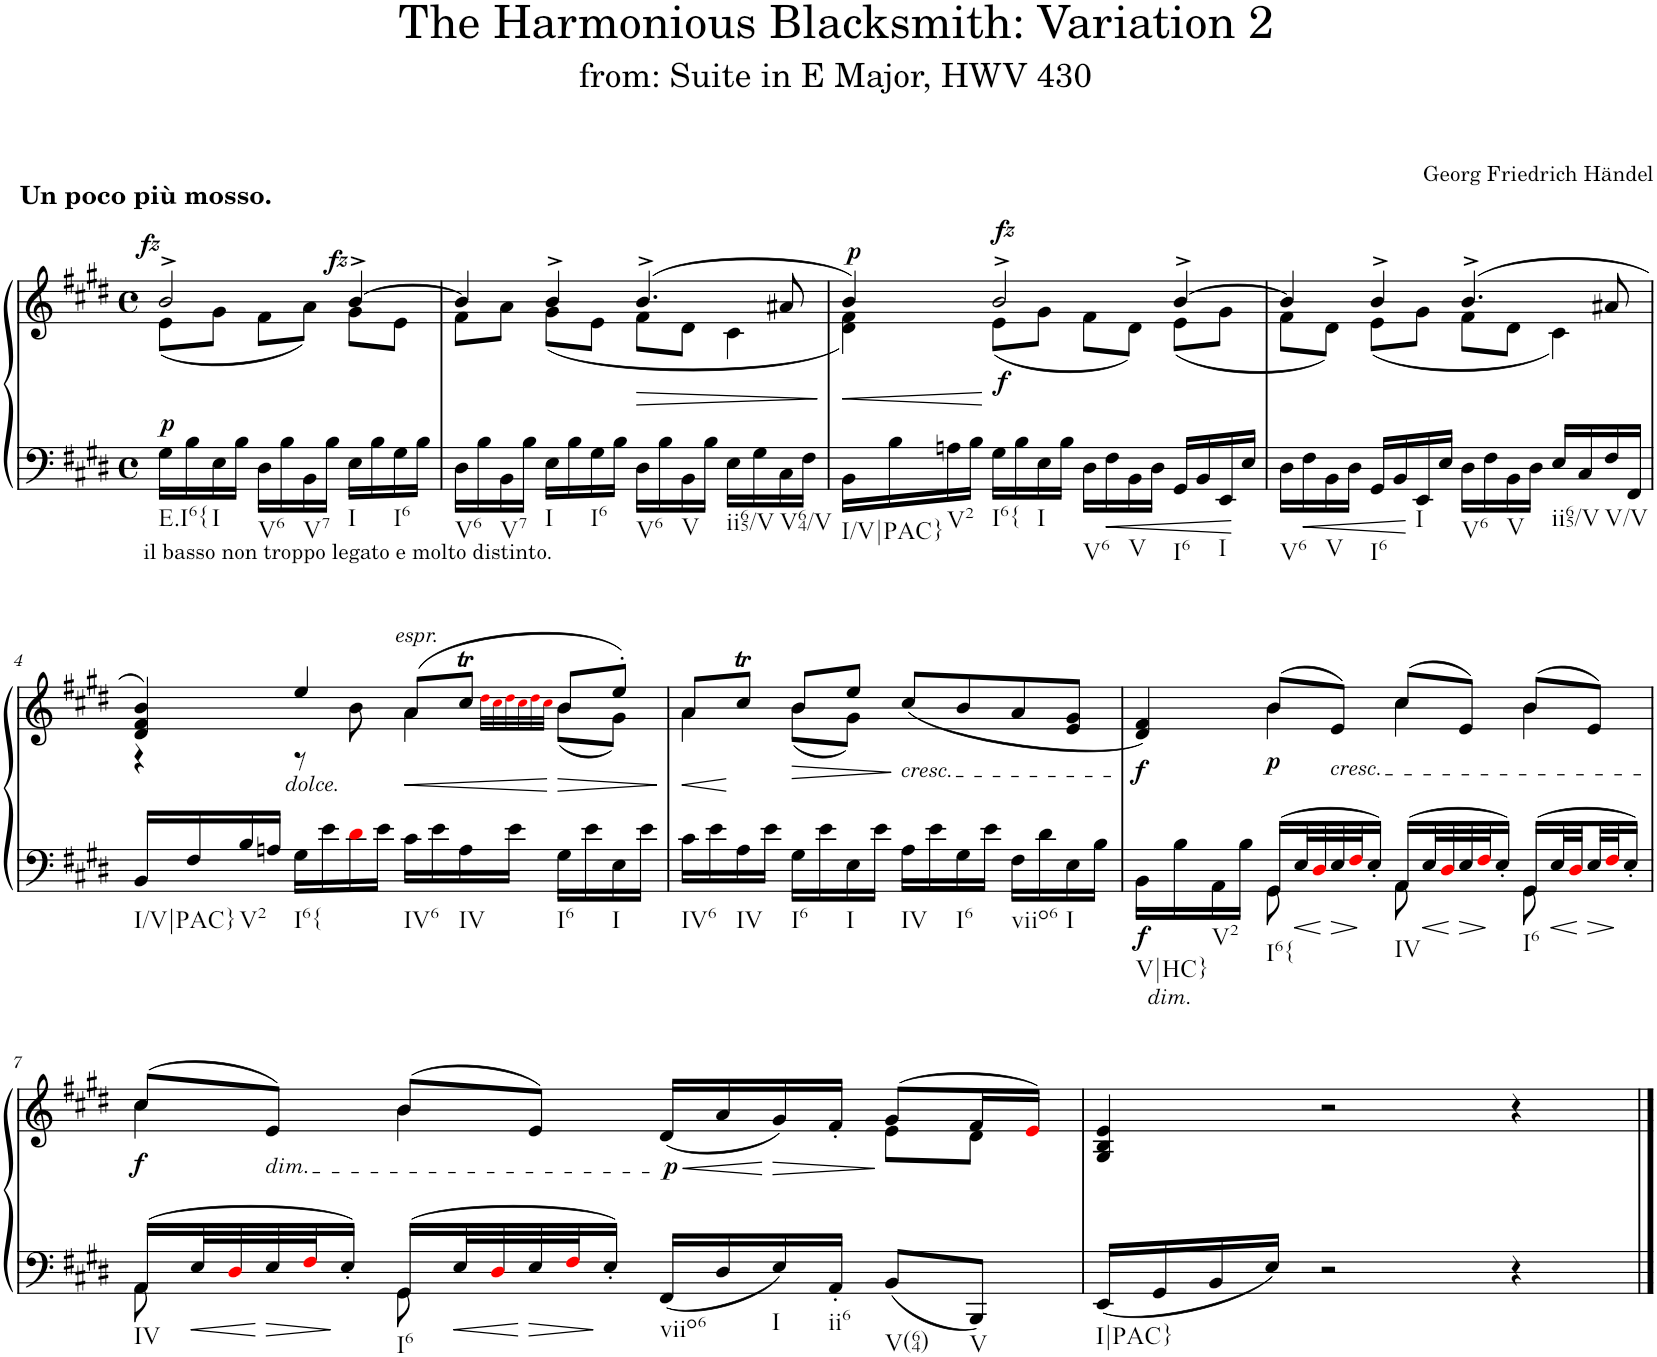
**kern	**kern	**dynam
*part1	*part1	*part1
*staff2	*staff1	*staff1/2
*I"Piano	*	*
*I'Pno.	*	*
*clefF4	*clefG2	*
*k[f#c#g#d#]	*k[f#c#g#d#]	*
*M4/4	*M4/4	*
*met(c)	*met(c)	*
=	=	=
*	*^	*
!	!LO:TX:a:B:t=Un poco più mosso.	!	!
!LO:TX:b:t=il basso non troppo legato e molto distinto.	!	!	!
!LO:TX:b:t=E.I6{	!	!	!
!	!	!	!LO:DY:a=2
!	!	!	!LO:DY:n=1:a
16G#\LL	2b^/	(8e\L	p fz
16B\	.	.	.
!LO:TX:b:t=I	!	!	!
16E\	.	8g#\J	.
16B\JJ	.	.	.
!LO:TX:b:t=V6	!	!	!
16D#\LL	.	8f#\L	.
16B\	.	.	.
!LO:TX:b:t=V7	!	!	!
16BB\	.	8a\J)	.
16B\JJ	.	.	.
!LO:TX:b:t=I	!	!	!
!	!	!	!LO:DY:n=2:a
16E\LL	[4b^/	8g#\L	fz
16B\	.	.	.
!LO:TX:b:t=I6	!	!	!
16G#\	.	8e\J	.
16B\JJ	.	.	.
=1	=1	=1	=1
!LO:TX:b:t=V6	!	!	!
16D#\LL	4b/]	8f#\L	.
16B\	.	.	.
!LO:TX:b:t=V7	!	!	!
16BB\	.	8a\J	.
16B\JJ	.	.	.
!LO:TX:b:t=I	!	!	!
16E\LL	4b^/	(8g#\L	.
16B\	.	.	.
!LO:TX:b:t=I6	!	!	!
16G#\	.	8e\J	.
16B\JJ	.	.	.
!LO:TX:b:t=V6	!	!	!
!	!	!	!LO:HP:b
16D#\LL	(4.b^/	8f#\L	>
16B\	.	.	.
!LO:TX:b:t=V	!	!	!
16BB\	.	8d#\J	.
16B\JJ	.	.	.
!LO:TX:b:t=ii65/V	!	!	!
16E\LL	.	4c#\	.
16G#\	.	.	.
!LO:TX:b:t=V64/V	!	!	!
16C#\	8a#X/	.	.
16F#\JJ	.	.	.
*	*v	*v	*
.	.	]
=2	=2	=2
!LO:TX:b:t=I/V|PAC}	!	!
!	!	!LO:HP:b
*	*^	*
!	!	!	!LO:DY:n=1:a
16BB\LL	4b/)	4d#\ 4f#\)	< p
16B\	.	.	.
!LO:TX:b:t=V2	!	!	!
16An\	.	.	.
16B\JJ	.	.	.
!LO:TX:b:t=I6{	!	!	!
!	!	!	!LO:DY:n=2:a=2
!	!	!	!LO:DY:n=3:a
16G#\LL	2b^/	(8e\L	[ f fz
16B\	.	.	.
!LO:TX:b:t=I	!	!	!
16E\	.	8g#\J	.
16B\JJ	.	.	.
!LO:TX:b:t=V6	!	!	!
16D#\LL	.	8f#\L	.
16F#\	.	.	.
!LO:TX:b:t=V	!	!	!
16BB\	.	8d#\J)	.
16D#\JJ	.	.	.
!LO:TX:b:t=I6	!	!	!
16GG#/LL	[4b^/	(8e\L	.
16BB/	.	.	.
!LO:TX:b:t=I	!	!	!
16EE/	.	8g#\J	.
16E/JJ	.	.	.
=3	=3	=3	=3
!LO:TX:b:t=V6	!	!	!
16D#\LL	4b/]	8f#\L	.
16F#\	.	.	.
!LO:TX:b:t=V	!	!	!
16BB\	.	8d#\J)	.
16D#\JJ	.	.	.
!LO:TX:b:t=I6	!	!	!
16GG#/LL	4b^/	(8e\L	.
16BB/	.	.	.
!LO:TX:b:t=I	!	!	!
16EE/	.	8g#\J	.
16E/JJ	.	.	.
!LO:TX:b:t=V6	!	!	!
16D#\LL	(4.b^/	8f#\L	.
16F#\	.	.	.
!LO:TX:b:t=V	!	!	!
16BB\	.	8d#\J	.
16D#\JJ	.	.	.
!LO:TX:b:t=ii65/V	!	!	!
16E/LL	.	4c#\)	.
16C#/	.	.	.
!LO:TX:b:t=V/V	!	!	!
16F#/	8a#X/	.	.
16FF#/JJ	.	.	.
!!LO:LB:g=z	!!
=4	=4	=4	=4
!LO:TX:b:t=I/V|PAC}	!	!	!
16BB/LL	4d#/ 4f#/ 4b/)	4r	.
16F#/	.	.	.
!LO:TX:b:t=V2	!	!	!
16B/	.	.	.
16An/JJ	.	.	.
!	!LO:TX:b:i:t=dolce.	!	!
!LO:TX:b:t=I6{	!	!	!
16G#\LL	4ee/	8r	.
16e\	.	.	.
16d#i\	.	8b\	.
16e\JJ	.	.	.
!	!LO:TX:a:i:t=espr.	!	!
!LO:TX:b:t=IV6	!	!	!
!	!	!	!LO:HP:b
16c#\LL	(8a/L	4a\	<
16e\	.	.	.
!LO:TX:b:t=IV	!	!	!
16A\	8cc#T/J	.	.
16e\JJ	.	.	.
.	.	32qdd#i\LLL	.
.	.	32qcc#i\	.
.	.	32qdd#i\	.
.	.	32qcc#i\	.
.	.	32qdd#i\	.
.	.	32qcc#i\JJJ	.
!LO:TX:b:t=I6	!	!	!
!	!	!	!LO:HP:n=1:b
16G#\LL	8b/L	(8b\L	[ >
16e\	.	.	.
!LO:TX:b:t=I	!	!	!
16E\	8ee'/J)	8g#\J)	.
16e\JJ	.	.	.
*	*v	*v	*
.	.	]
=5	=5	=5
!LO:TX:b:t=IV6	!	!
!	!	!LO:HP:b
*	*^	*
16c#\LL	8a/L	4a\	<
16e\	.	.	.
!LO:TX:b:t=IV	!	!	!
16A\	8cc#T/J	.	[
16e\JJ	.	.	.
!LO:TX:b:t=I6	!	!	!
!	!	!	!LO:HP:b
16G#\LL	8b/L	(8b\L	>
16e\	.	.	.
!LO:TX:b:t=I	!	!	!
16E\	8ee/J	8g#\J)	.
16e\JJ	.	.	.
!	!LO:TX:b:i:t=cresc.	!	!
!LO:TX:b:t=IV	!	!	!
16A\LL	(8cc#/L	2ryy	]
16e\	.	.	.
!LO:TX:b:t=I6	!	!	!
16G#\	8b/	.	.
16e\JJ	.	.	.
!LO:TX:b:t=viio6	!	!	!
16F#\LL	8a/	.	.
16d#\	.	.	.
!LO:TX:b:t=I	!	!	!
16E\	8e/ 8g#/J	.	.
16B\JJ	.	.	.
=6	=6	=6	=6
*^	*	*	*
!LO:TX:b:i:t=dim.	!	!	!	!
!LO:TX:b:t=V|HC}	!	!	!	!
!	!	!	!	!LO:DY:b=2
!	!	!	!	!LO:DY:n=1:b
16BB\LL	4ryy	4d#/ 4f#/)	4ryy	f f
16B\	.	.	.	.
!LO:TX:b:t=V2	!	!	!	!
16AA\	.	.	.	.
16B\JJ	.	.	.	.
!LO:TX:b:t=I6{	!	!	!	!
!	!	!	!	!LO:DY:n=2:b
16GG#/LL	8GG#\	(8b/L	4b\	p
32E/L	.	.	.	.
32D#i/	.	.	.	.
!	!	!LO:TX:b:i:t=cresc.	!	!
32E/	8ryy	8e/J)	.	.
32F#i/J	.	.	.	.
16E'/JJ	.	.	.	.
!LO:TX:b:t=IV	!	!	!	!
16AA/LL	8AA\	(8cc#/L	4cc#\	.
32E/L	.	.	.	.
32D#i/	.	.	.	.
32E/	8ryy	8e/J)	.	.
32F#i/J	.	.	.	.
16E'/JJ	.	.	.	.
!LO:TX:b:t=I6	!	!	!	!
16GG#/LL	8GG#\	(8b/L	4b\	.
32E/L	.	.	.	.
32D#i/	.	.	.	.
32E/	8ryy	8e/J)	.	.
32F#i/J	.	.	.	.
16E'/JJ	.	.	.	.
!!LO:LB:g=z	!!
=7	=7	=7	=7	=7
!LO:TX:b:t=IV	!	!	!	!
!	!	!	!	!LO:DY:b
16AA/LL	8AA\	(8cc#/L	4cc#\	f
32E/L	.	.	.	.
32D#i/	.	.	.	.
!	!	!LO:TX:b:i:t=dim.	!	!
32E/	8ryy	8e/J)	.	.
32F#i/J	.	.	.	.
16E'/JJ	.	.	.	.
!LO:TX:b:t=I6	!	!	!	!
16GG#/LL	8GG#\	(8b/L	4b\	.
32E/L	.	.	.	.
32D#i/	.	.	.	.
32E/	2ryy	8e/J)	.	.
32F#i/J	.	.	.	.
16E'/JJ	.	.	.	.
!LO:TX:b:t=viio6	!	!	!	!
!	!	!	!	!LO:HP:b
!	!	!	!	!LO:DY:n=1:b
16FF#/LL	.	(16d#/LL	4ryy	< p
16D#/	.	16a/	.	.
!LO:TX:b:t=I	!	!	!	!
!	!	!	!	!LO:HP:n=1:b
16E/	.	16g#/)	.	[ >
!LO:TX:b:t=ii6	!	!	!	!
16AA'/JJ	.	16f#'/JJ	.	.
!LO:TX:b:t=V(64)	!	!	!	!
8BB/L	.	(8g#/L	8e\L	]
!LO:TX:b:t=V	!	!	!	!
8BBB/J	8ryy	16f#/L	8d#\J	.
.	.	16ei/JJ)	.	.
*v	*v	*	*	*
*	*v	*v	*
=8	=8	=8
!LO:TX:b:t=I|PAC}	!	!
16EE/LL	4G#/ 4B/ 4e/	.
16GG#/	.	.
16BB/	.	.
16E/JJ	.	.
2r	2r	.
4r	4r	.
==	==	==
*-	*-	*-
